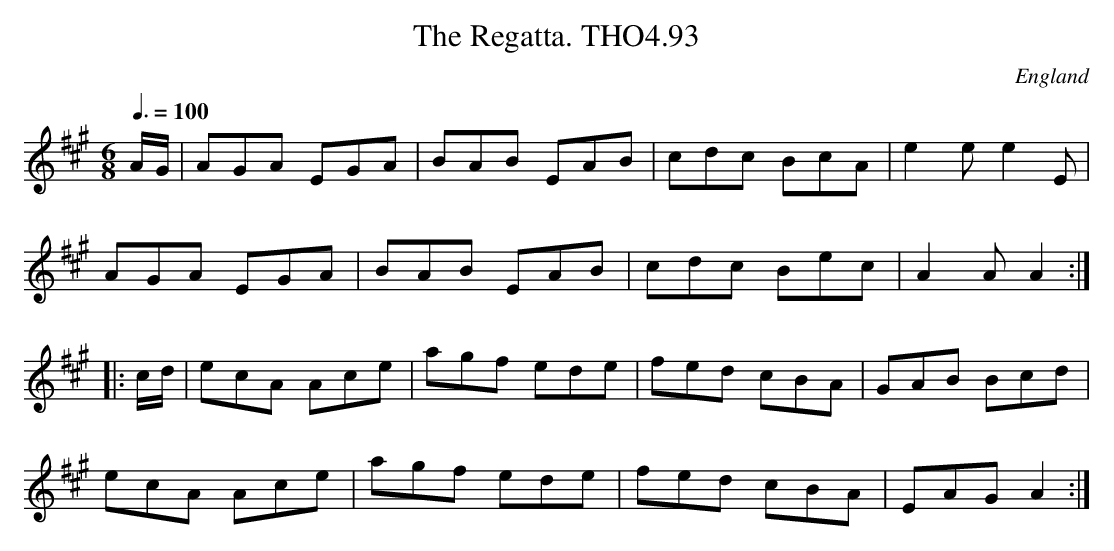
X:1
T:Regatta. THO4.93, The
O:England
M:6/8
L:1/8
Q:3/8=100
K:A major
A/G/|AGA EGA|BAB EAB|cdc BcA|e2e e2 E|
AGA EGA|BAB EAB|cdc Bec|A2 A A2:|
|:c/d/|ecA Ace|agf ede|fed cBA|GAB Bcd|
ecA Ace|agf ede|fed cBA|EAG A2:|
